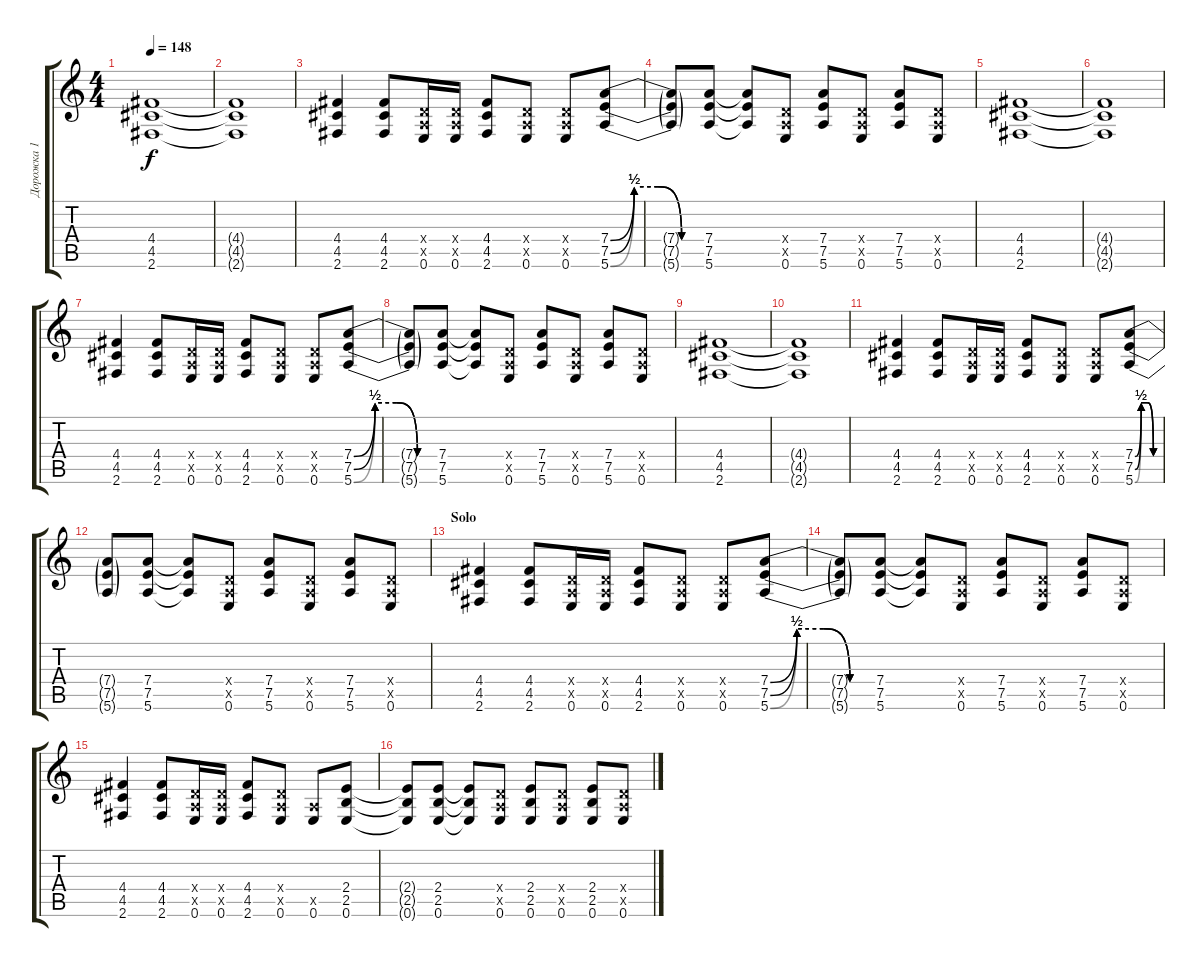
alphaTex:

\track ("Дорожка 1" "Дорожка 1") {instrument distortionguitar}
\staff {score tabs}
\tuning (E4 B3 G3 D3 A2 E2) {hide}
\ts (4 4)
\tempo 148
\clef g2
\ks c
(4.4 4.5 2.6).1{dy f} |
(4.4{t} 4.5{t} 2.6{t}).1 |
(4.4 4.5 2.6).4{volume 13 instrument distortionguitar} (4.4 4.5 2.6).8 (0.4{x} 0.5{x} 0.6).16 (0.4{x} 0.5{x} 0.6).16 (4.4 4.5 2.6).8 (0.4{x} 0.5{x} 0.6).8 (0.4{x} 0.5{x} 0.6).8 (7.4{be (custom 0 0 15 2 30 2 45 0 60 0)} 7.5{be (custom 0 0 15 2 30 2 45 0 60 0)} 5.6{be (custom 0 0 15 2 30 2 45 0 60 0)}).8 |
(7.4{t} 7.5{t} 5.6{t}).8 (7.4 7.5 5.6).8 (7.4{t} 7.5{t} 5.6{t}).8 (0.4{x} 0.5{x} 0.6).8 (7.4 7.5 5.6).8 (0.4{x} 0.5{x} 0.6).8 (7.4 7.5 5.6).8 (0.4{x} 0.5{x} 0.6).8 |
(4.4 4.5 2.6).1 |
(4.4{t} 4.5{t} 2.6{t}).1 |
(4.4 4.5 2.6).4{volume 13 instrument distortionguitar} (4.4 4.5 2.6).8 (0.4{x} 0.5{x} 0.6).16 (0.4{x} 0.5{x} 0.6).16 (4.4 4.5 2.6).8 (0.4{x} 0.5{x} 0.6).8 (0.4{x} 0.5{x} 0.6).8 (7.4{be (custom 0 0 15 2 30 2 45 0 60 0)} 7.5{be (custom 0 0 15 2 30 2 45 0 60 0)} 5.6{be (custom 0 0 15 2 30 2 45 0 60 0)}).8 |
(7.4{t} 7.5{t} 5.6{t}).8 (7.4 7.5 5.6).8 (7.4{t} 7.5{t} 5.6{t}).8 (0.4{x} 0.5{x} 0.6).8 (7.4 7.5 5.6).8 (0.4{x} 0.5{x} 0.6).8 (7.4 7.5 5.6).8 (0.4{x} 0.5{x} 0.6).8 |
(4.4 4.5 2.6).1 |
(4.4{t} 4.5{t} 2.6{t}).1 |
(4.4 4.5 2.6).4{volume 13 instrument distortionguitar} (4.4 4.5 2.6).8 (0.4{x} 0.5{x} 0.6).16 (0.4{x} 0.5{x} 0.6).16 (4.4 4.5 2.6).8 (0.4{x} 0.5{x} 0.6).8 (0.4{x} 0.5{x} 0.6).8 (7.4{be (custom 0 0 15 2 30 2 45 0 60 0)} 7.5{be (custom 0 0 15 2 30 2 45 0 60 0)} 5.6{be (custom 0 0 15 2 30 2 45 0 60 0)}).8 |
(7.4{t} 7.5{t} 5.6{t}).8 (7.4 7.5 5.6).8 (7.4{t} 7.5{t} 5.6{t}).8 (0.4{x} 0.5{x} 0.6).8 (7.4 7.5 5.6).8 (0.4{x} 0.5{x} 0.6).8 (7.4 7.5 5.6).8 (0.4{x} 0.5{x} 0.6).8 |
\section ("" "Solo")
(4.4 4.5 2.6).4{volume 13 instrument distortionguitar} (4.4 4.5 2.6).8 (0.4{x} 0.5{x} 0.6).16 (0.4{x} 0.5{x} 0.6).16 (4.4 4.5 2.6).8 (0.4{x} 0.5{x} 0.6).8 (0.4{x} 0.5{x} 0.6).8 (7.4{be (custom 0 0 15 2 30 2 45 0 60 0)} 7.5{be (custom 0 0 15 2 30 2 45 0 60 0)} 5.6{be (custom 0 0 15 2 30 2 45 0 60 0)}).8 |
(7.4{t} 7.5{t} 5.6{t}).8 (7.4 7.5 5.6).8 (7.4{t} 7.5{t} 5.6{t}).8 (0.4{x} 0.5{x} 0.6).8 (7.4 7.5 5.6).8 (0.4{x} 0.5{x} 0.6).8 (7.4 7.5 5.6).8 (0.4{x} 0.5{x} 0.6).8 |
(4.4 4.5 2.6).4{volume 13 instrument distortionguitar} (4.4 4.5 2.6).8 (0.4{x} 0.5{x} 0.6).16 (0.4{x} 0.5{x} 0.6).16 (4.4 4.5 2.6).8 (0.4{x} 0.5{x} 0.6).8 (0.5{x} 0.6).8 (2.4 2.5 0.6).8 |
(2.4{t} 2.5{t} 0.6{t}).8 (2.4 2.5 0.6).8 (2.4{t} 2.5{t} 0.6{t}).8 (0.4{x} 0.5{x} 0.6).8 (2.4 2.5 0.6).8 (0.4{x} 0.5{x} 0.6).8 (2.4 2.5 0.6).8 (0.4{x} 0.5{x} 0.6).8
